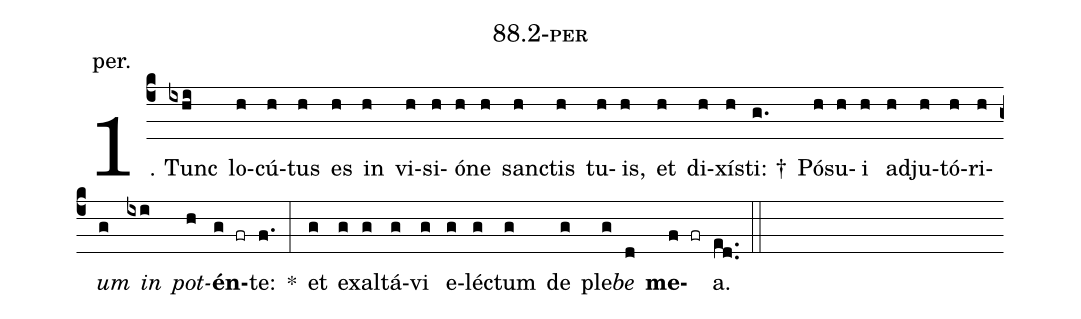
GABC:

name: 88.2-per;
annotation: per.;
%%
(c4)1. Tunc(ixhi) lo(h)cú(h)tus(h) es(h) in(h) vi(h)si(h)ó(h)ne(h) sanc(h)tis(h) tu(h)is,(h) et(h) di(h)xís(h)ti: †(g.) Pó(h)su(h)i(h) ad(h)ju(h)tó(h)ri(h)<i>um</i>(g) <i>in</i>(ixi) <i>pot</i>(h)<b>én</b>(g fr)te:(f.) *(:) et(g) ex(g)al(g)tá(g)vi(g) e(g)léc(g)tum(g) de(g) ple(g)<i>be</i>(d) <b>me</b>(f fr)a.(ed..) (::)


%E(g) u(g) o(g) u(d) a(f) e.(ed..) (::)
